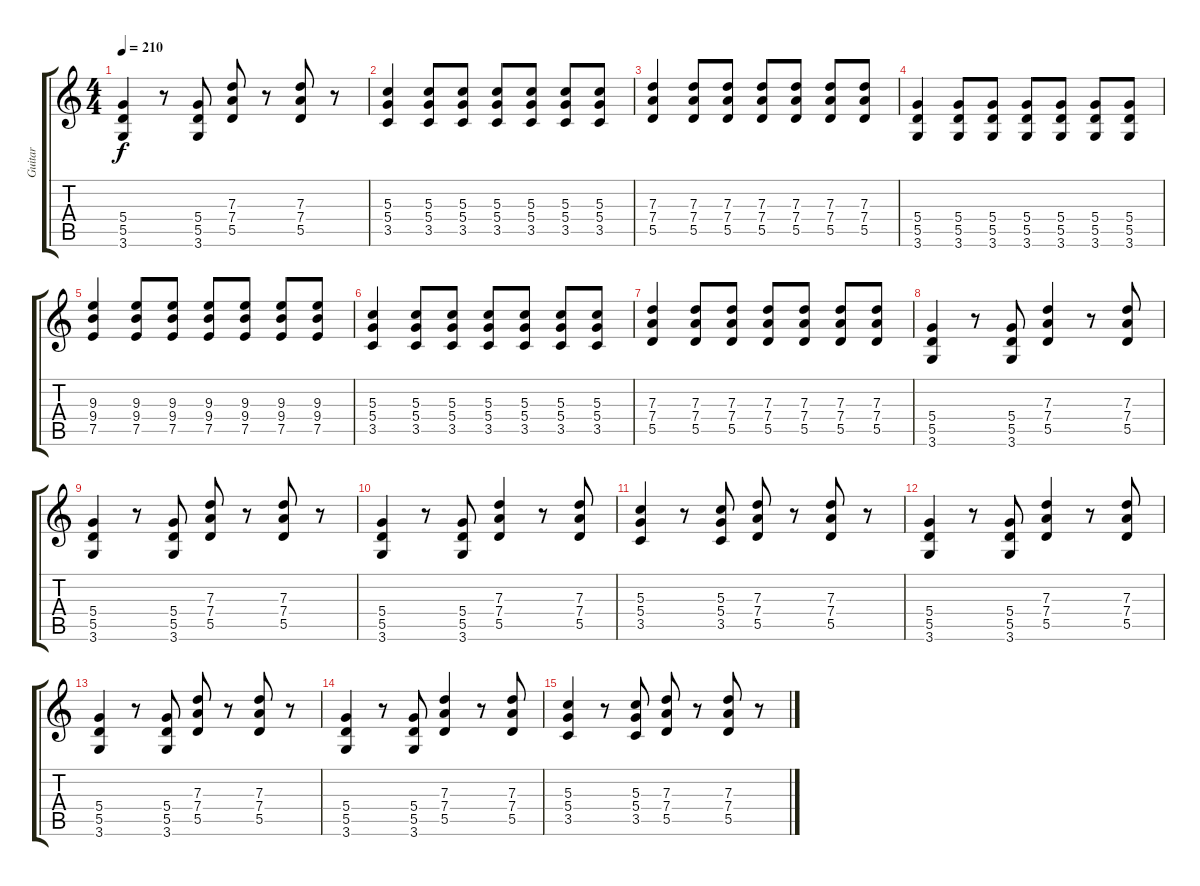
\track ("Guitar" "Guitar") {instrument distortionguitar}
\staff {score tabs}
\tuning (E4 B3 G3 D3 A2 E2) {hide}
\ts (4 4)
\tempo 210
\clef g2
\ks c
(5.4 5.5 3.6).4{dy f} r.8 (5.4 5.5 3.6).8 (7.3 7.4 5.5).8 r.8 (7.3 7.4 5.5).8 r.8 |
(5.3 5.4 3.5).4 (5.3 5.4 3.5).8 (5.3 5.4 3.5).8 (5.3 5.4 3.5).8 (5.3 5.4 3.5).8 (5.3 5.4 3.5).8 (5.3 5.4 3.5).8 |
(7.3 7.4 5.5).4 (7.3 7.4 5.5).8 (7.3 7.4 5.5).8 (7.3 7.4 5.5).8 (7.3 7.4 5.5).8 (7.3 7.4 5.5).8 (7.3 7.4 5.5).8 |
(5.4 5.5 3.6).4 (5.4 5.5 3.6).8 (5.4 5.5 3.6).8 (5.4 5.5 3.6).8 (5.4 5.5 3.6).8 (5.4 5.5 3.6).8 (5.4 5.5 3.6).8 |
(9.3 9.4 7.5).4 (9.3 9.4 7.5).8 (9.3 9.4 7.5).8 (9.3 9.4 7.5).8 (9.3 9.4 7.5).8 (9.3 9.4 7.5).8 (9.3 9.4 7.5).8 |
(5.3 5.4 3.5).4 (5.3 5.4 3.5).8 (5.3 5.4 3.5).8 (5.3 5.4 3.5).8 (5.3 5.4 3.5).8 (5.3 5.4 3.5).8 (5.3 5.4 3.5).8 |
(7.3 7.4 5.5).4 (7.3 7.4 5.5).8 (7.3 7.4 5.5).8 (7.3 7.4 5.5).8 (7.3 7.4 5.5).8 (7.3 7.4 5.5).8 (7.3 7.4 5.5).8 |
(5.4 5.5 3.6).4 r.8 (5.4 5.5 3.6).8 (7.3 7.4 5.5).4 r.8 (7.3 7.4 5.5).8 |
(5.4 5.5 3.6).4 r.8 (5.4 5.5 3.6).8 (7.3 7.4 5.5).8 r.8 (7.3 7.4 5.5).8 r.8 |
(5.4 5.5 3.6).4 r.8 (5.4 5.5 3.6).8 (7.3 7.4 5.5).4 r.8 (7.3 7.4 5.5).8 |
(5.3 5.4 3.5).4 r.8 (5.3 5.4 3.5).8 (7.3 7.4 5.5).8 r.8 (7.3 7.4 5.5).8 r.8 |
(5.4 5.5 3.6).4 r.8 (5.4 5.5 3.6).8 (7.3 7.4 5.5).4 r.8 (7.3 7.4 5.5).8 |
(5.4 5.5 3.6).4 r.8 (5.4 5.5 3.6).8 (7.3 7.4 5.5).8 r.8 (7.3 7.4 5.5).8 r.8 |
(5.4 5.5 3.6).4 r.8 (5.4 5.5 3.6).8 (7.3 7.4 5.5).4 r.8 (7.3 7.4 5.5).8 |
(5.3 5.4 3.5).4 r.8 (5.3 5.4 3.5).8 (7.3 7.4 5.5).8 r.8 (7.3 7.4 5.5).8 r.8
